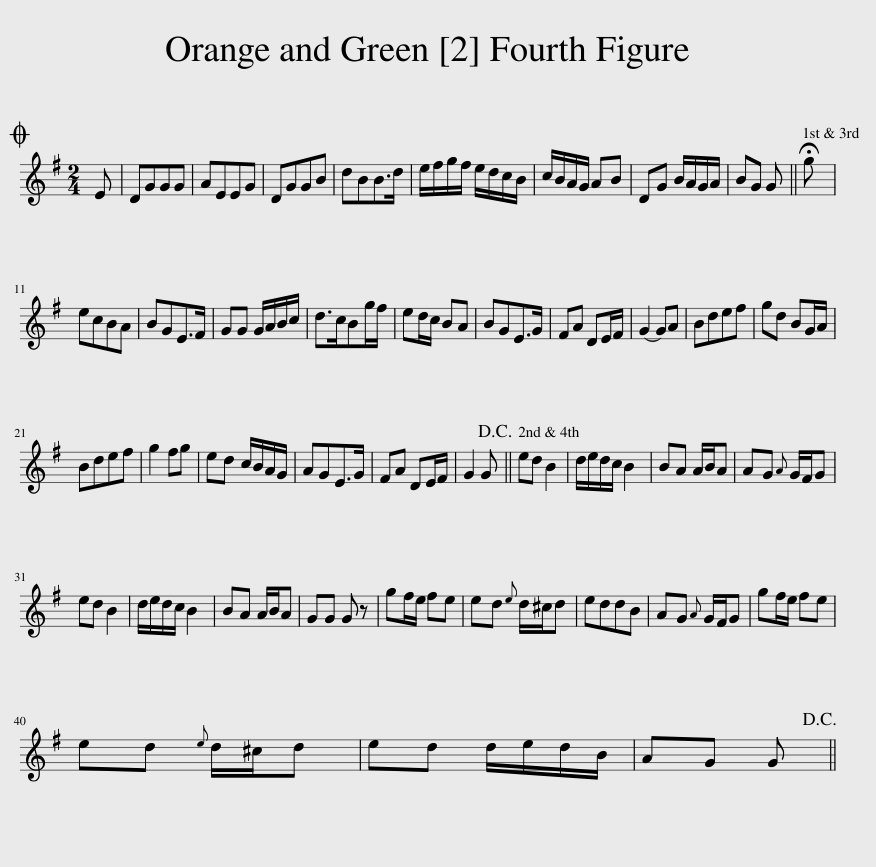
X:1
L:1/8
M:2/4
I:linebreak $
K:G
V:1 treble
V:1
O E | DGGG | AEEG | DGGB | dBB>d | %5
 e/f/g/f/ e/d/c/B/ | c/B/A/G/ AB | DG B/A/G/A/ | BG G || !fermata!g |$ %10
 ecBA | BGE>F | GG G/A/B/c/ | d>cBg/f/ | ed/c/ BA | %15
 BGE>G | FA DE/F/ | (G2 G)A | Bdef | gd BG/A/ |$ %20
 Bdef | g2 fg | ed c/B/A/G/ | AGE>G | FA DE/F/ | %25
 G2 G!D.C.! || ed B2 | d/e/d/c/ B2 | BA A/B/A | AG{A} G/F/G |$ %30
 ed B2 | d/e/d/c/ B2 | BA A/B/A | GG G z | gf/e/ fe | %35
 ed{e} d/^c/d | eddB | AG{A} G/F/G | gf/e/ fe |$ ed{e} d/^c/d | %40
 ed d/e/d/B/ | AG G!D.C.! || %42
